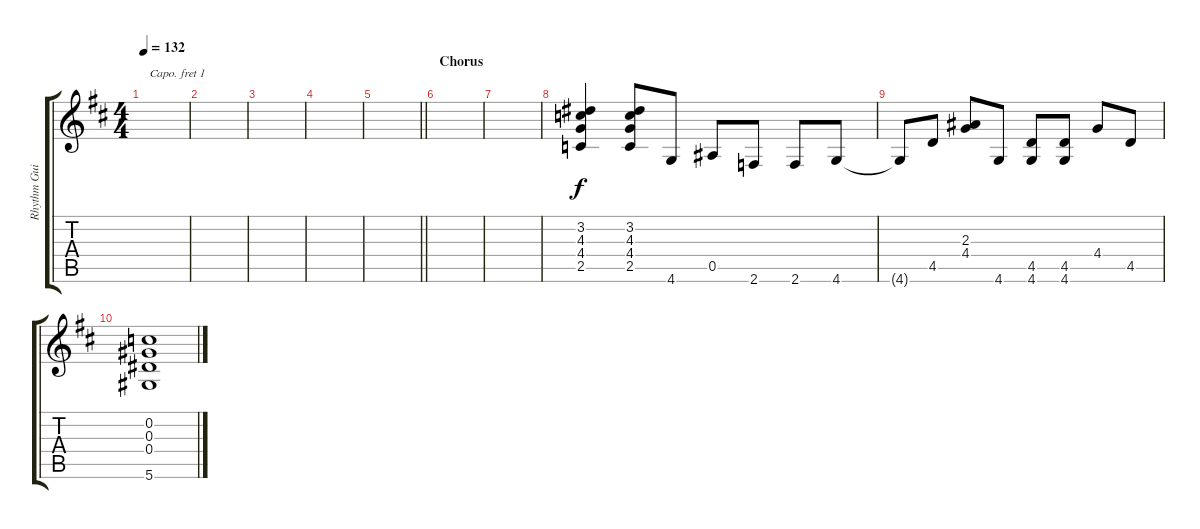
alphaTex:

\track ("Rhythm Guitar 2" "Rhythm Gui") {instrument distortionguitar}
\staff {score tabs}
\capo 1
\tuning (E4 B3 G3 D3 A2 D2) {hide}
\ts (4 4)
\tempo 132
\clef g2
\ks d
|
|
|
|
\barLineRight lightlight
|
\section ("" "Chorus")
|
|
(3.2 4.3 4.4 2.5).4 (3.2 4.3 4.4 2.5).8 4.6.8 0.5.8 2.6.8 2.6.8 4.6.8 |
4.6{t}.8 4.5.8 (2.3 4.4).8 4.6.8 (4.5 4.6).8 (4.5 4.6).8 4.4.8 4.5.8 |
(0.2 0.3 0.4 5.6).1
